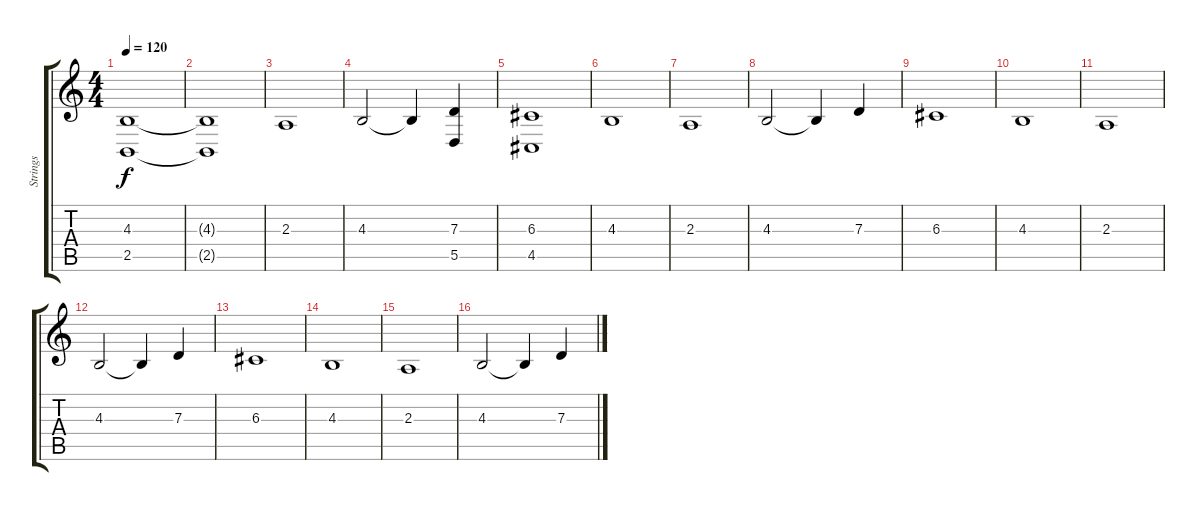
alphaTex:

\track ("Strings" "Strings") {instrument stringensemble1}
\staff {score tabs}
\tuning (E4 B3 G3 D3 A2 E2) {hide}
\ts (4 4)
\tempo 120
\tempo 116
\tempo 120
\clef g2
\ks c
(4.3 2.5).1{dy f instrument stringensemble1} |
(4.3{t} 2.5{t}).1 |
2.3.1 |
4.3.2 4.3{t}.4 (7.3 5.5).4 |
(6.3 4.5).1 |
4.3.1 |
2.3.1 |
4.3.2 4.3{t}.4 7.3.4 |
6.3.1 |
4.3.1 |
2.3.1 |
4.3.2 4.3{t}.4 7.3.4 |
6.3.1 |
4.3.1 |
2.3.1 |
4.3.2 4.3{t}.4 7.3.4
